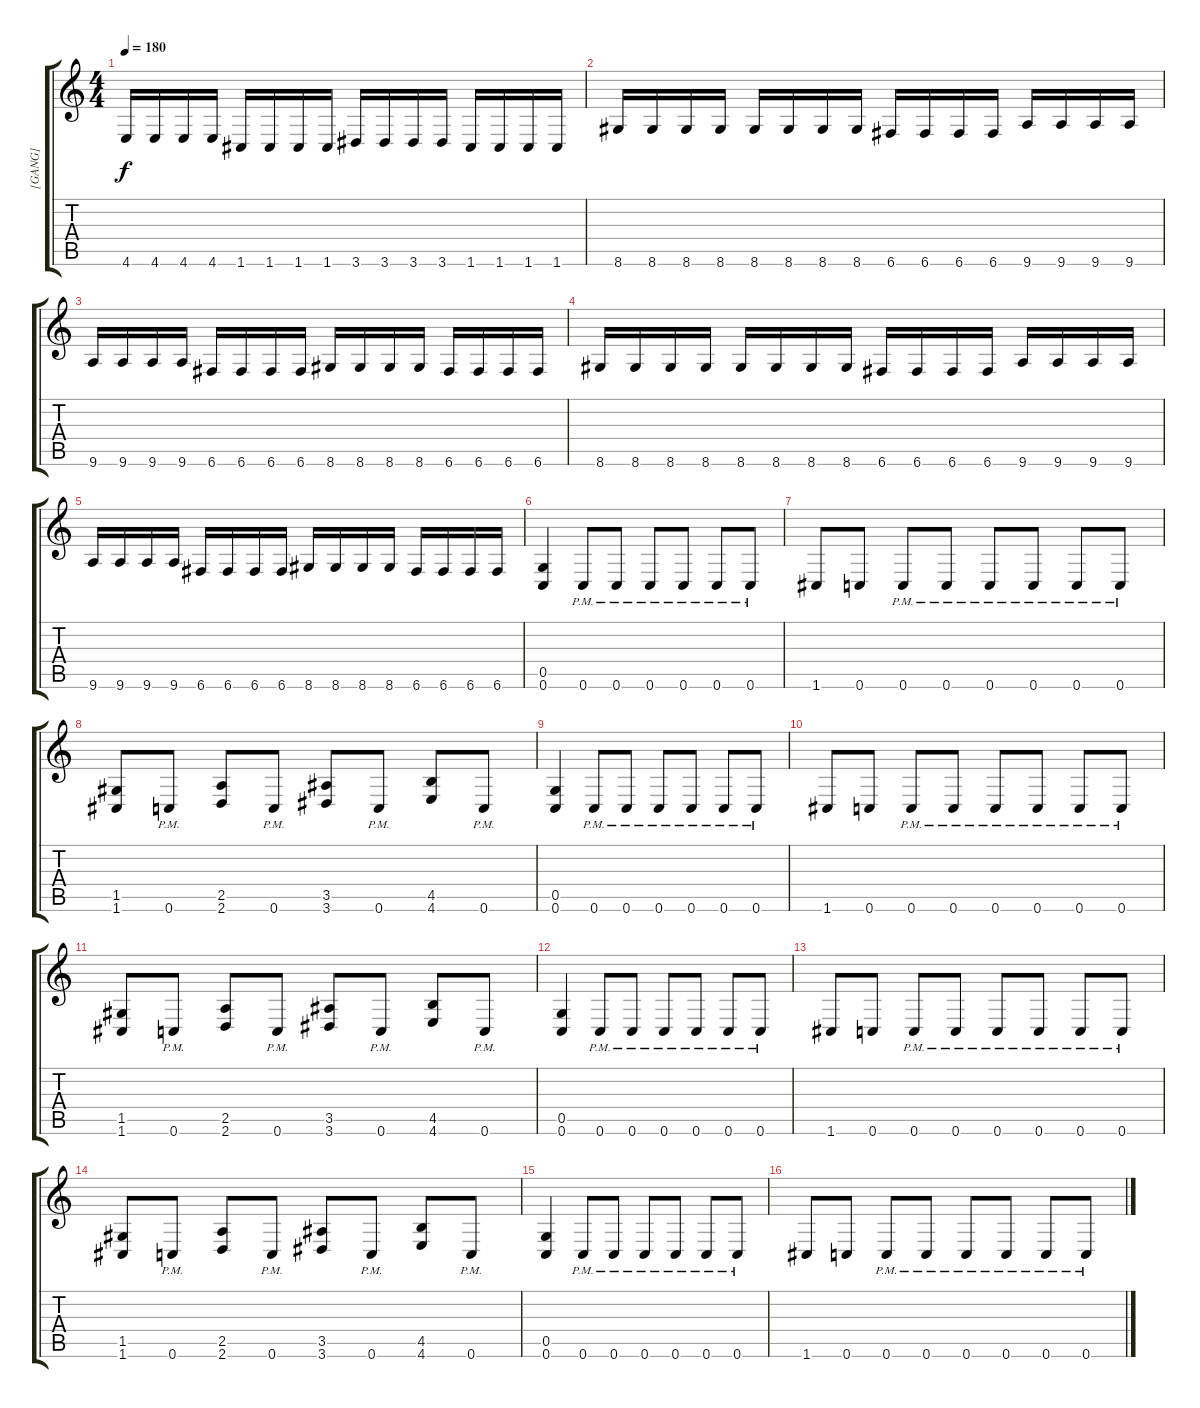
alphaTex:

\track ("[GANG]" "[GANG]") {instrument distortionguitar}
\staff {score tabs}
\tuning (D4 A3 F3 C3 G2 C2) {hide}
\ts (4 4)
\tempo 180
\clef g2
\ks c
4.6.16{dy f} 4.6.16 4.6.16 4.6.16 1.6.16 1.6.16 1.6.16 1.6.16 3.6.16 3.6.16 3.6.16 3.6.16 1.6.16 1.6.16 1.6.16 1.6.16 |
8.6.16 8.6.16 8.6.16 8.6.16 8.6.16 8.6.16 8.6.16 8.6.16 6.6.16 6.6.16 6.6.16 6.6.16 9.6.16 9.6.16 9.6.16 9.6.16 |
9.6.16 9.6.16 9.6.16 9.6.16 6.6.16 6.6.16 6.6.16 6.6.16 8.6.16 8.6.16 8.6.16 8.6.16 6.6.16 6.6.16 6.6.16 6.6.16 |
8.6.16 8.6.16 8.6.16 8.6.16 8.6.16 8.6.16 8.6.16 8.6.16 6.6.16 6.6.16 6.6.16 6.6.16 9.6.16 9.6.16 9.6.16 9.6.16 |
9.6.16 9.6.16 9.6.16 9.6.16 6.6.16 6.6.16 6.6.16 6.6.16 8.6.16 8.6.16 8.6.16 8.6.16 6.6.16 6.6.16 6.6.16 6.6.16 |
(0.5 0.6).4 0.6{pm}.8 0.6{pm}.8 0.6{pm}.8 0.6{pm}.8 0.6{pm}.8 0.6{pm}.8 |
1.6.8 0.6.8 0.6{pm}.8 0.6{pm}.8 0.6{pm}.8 0.6{pm}.8 0.6{pm}.8 0.6{pm}.8 |
(1.5 1.6).8 0.6{pm}.8 (2.5 2.6).8 0.6{pm}.8 (3.5 3.6).8 0.6{pm}.8 (4.5 4.6).8 0.6{pm}.8 |
(0.5 0.6).4 0.6{pm}.8 0.6{pm}.8 0.6{pm}.8 0.6{pm}.8 0.6{pm}.8 0.6{pm}.8 |
1.6.8 0.6.8 0.6{pm}.8 0.6{pm}.8 0.6{pm}.8 0.6{pm}.8 0.6{pm}.8 0.6{pm}.8 |
(1.5 1.6).8 0.6{pm}.8 (2.5 2.6).8 0.6{pm}.8 (3.5 3.6).8 0.6{pm}.8 (4.5 4.6).8 0.6{pm}.8 |
(0.5 0.6).4 0.6{pm}.8 0.6{pm}.8 0.6{pm}.8 0.6{pm}.8 0.6{pm}.8 0.6{pm}.8 |
1.6.8 0.6.8 0.6{pm}.8 0.6{pm}.8 0.6{pm}.8 0.6{pm}.8 0.6{pm}.8 0.6{pm}.8 |
(1.5 1.6).8 0.6{pm}.8 (2.5 2.6).8 0.6{pm}.8 (3.5 3.6).8 0.6{pm}.8 (4.5 4.6).8 0.6{pm}.8 |
(0.5 0.6).4 0.6{pm}.8 0.6{pm}.8 0.6{pm}.8 0.6{pm}.8 0.6{pm}.8 0.6{pm}.8 |
1.6.8 0.6.8 0.6{pm}.8 0.6{pm}.8 0.6{pm}.8 0.6{pm}.8 0.6{pm}.8 0.6{pm}.8
